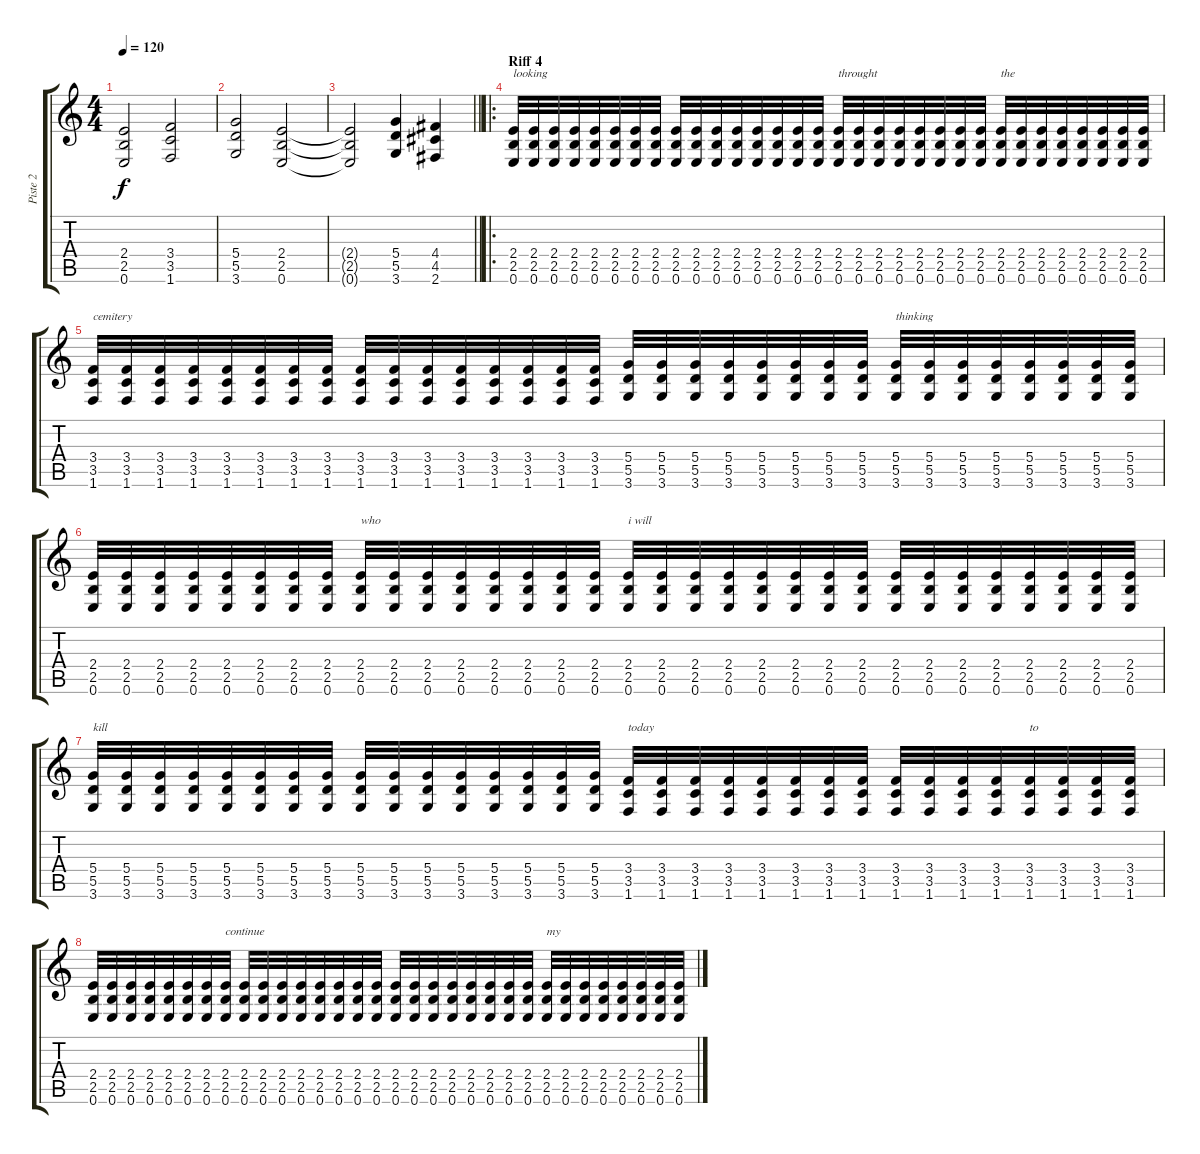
\track ("Piste 2" "Piste 2") {instrument distortionguitar}
\staff {score tabs}
\tuning (E4 B3 G3 D3 A2 E2) {hide}
\ts (4 4)
\tempo 120
\clef g2
\ks c
(2.4{t} 2.5{t} 0.6{t}).2{dy f} (3.4 3.5 1.6).2 |
(5.4 5.5 3.6).2 (2.4 2.5 0.6).2 |
\barLineRight lightlight
(2.4{t} 2.5{t} 0.6{t}).2 (5.4 5.5 3.6).4 (4.4 4.5 2.6).4 |
\ro
\section ("" "Riff 4")
(2.4 2.5 0.6).32{txt "looking"} (2.4 2.5 0.6).32 (2.4 2.5 0.6).32 (2.4 2.5 0.6).32 (2.4 2.5 0.6).32 (2.4 2.5 0.6).32 (2.4 2.5 0.6).32 (2.4 2.5 0.6).32 (2.4 2.5 0.6).32 (2.4 2.5 0.6).32 (2.4 2.5 0.6).32 (2.4 2.5 0.6).32 (2.4 2.5 0.6).32 (2.4 2.5 0.6).32 (2.4 2.5 0.6).32 (2.4 2.5 0.6).32 (2.4 2.5 0.6).32{txt "throught"} (2.4 2.5 0.6).32 (2.4 2.5 0.6).32 (2.4 2.5 0.6).32 (2.4 2.5 0.6).32 (2.4 2.5 0.6).32 (2.4 2.5 0.6).32 (2.4 2.5 0.6).32 (2.4 2.5 0.6).32{txt "the"} (2.4 2.5 0.6).32 (2.4 2.5 0.6).32 (2.4 2.5 0.6).32 (2.4 2.5 0.6).32 (2.4 2.5 0.6).32 (2.4 2.5 0.6).32 (2.4 2.5 0.6).32 |
(3.4 3.5 1.6).32{txt "cemitery"} (3.4 3.5 1.6).32 (3.4 3.5 1.6).32 (3.4 3.5 1.6).32 (3.4 3.5 1.6).32 (3.4 3.5 1.6).32 (3.4 3.5 1.6).32 (3.4 3.5 1.6).32 (3.4 3.5 1.6).32 (3.4 3.5 1.6).32 (3.4 3.5 1.6).32 (3.4 3.5 1.6).32 (3.4 3.5 1.6).32 (3.4 3.5 1.6).32 (3.4 3.5 1.6).32 (3.4 3.5 1.6).32 (5.4 5.5 3.6).32 (5.4 5.5 3.6).32 (5.4 5.5 3.6).32 (5.4 5.5 3.6).32 (5.4 5.5 3.6).32 (5.4 5.5 3.6).32 (5.4 5.5 3.6).32 (5.4 5.5 3.6).32 (5.4 5.5 3.6).32{txt "thinking"} (5.4 5.5 3.6).32 (5.4 5.5 3.6).32 (5.4 5.5 3.6).32 (5.4 5.5 3.6).32 (5.4 5.5 3.6).32 (5.4 5.5 3.6).32 (5.4 5.5 3.6).32 |
(2.4 2.5 0.6).32 (2.4 2.5 0.6).32 (2.4 2.5 0.6).32 (2.4 2.5 0.6).32 (2.4 2.5 0.6).32 (2.4 2.5 0.6).32 (2.4 2.5 0.6).32 (2.4 2.5 0.6).32 (2.4 2.5 0.6).32{txt "who"} (2.4 2.5 0.6).32 (2.4 2.5 0.6).32 (2.4 2.5 0.6).32 (2.4 2.5 0.6).32 (2.4 2.5 0.6).32 (2.4 2.5 0.6).32 (2.4 2.5 0.6).32 (2.4 2.5 0.6).32{txt "i will"} (2.4 2.5 0.6).32 (2.4 2.5 0.6).32 (2.4 2.5 0.6).32 (2.4 2.5 0.6).32 (2.4 2.5 0.6).32 (2.4 2.5 0.6).32 (2.4 2.5 0.6).32 (2.4 2.5 0.6).32 (2.4 2.5 0.6).32 (2.4 2.5 0.6).32 (2.4 2.5 0.6).32 (2.4 2.5 0.6).32 (2.4 2.5 0.6).32 (2.4 2.5 0.6).32 (2.4 2.5 0.6).32 |
(5.4 5.5 3.6).32{txt "kill"} (5.4 5.5 3.6).32 (5.4 5.5 3.6).32 (5.4 5.5 3.6).32 (5.4 5.5 3.6).32 (5.4 5.5 3.6).32 (5.4 5.5 3.6).32 (5.4 5.5 3.6).32 (5.4 5.5 3.6).32 (5.4 5.5 3.6).32 (5.4 5.5 3.6).32 (5.4 5.5 3.6).32 (5.4 5.5 3.6).32 (5.4 5.5 3.6).32 (5.4 5.5 3.6).32 (5.4 5.5 3.6).32 (3.4 3.5 1.6).32{txt "today"} (3.4 3.5 1.6).32 (3.4 3.5 1.6).32 (3.4 3.5 1.6).32 (3.4 3.5 1.6).32 (3.4 3.5 1.6).32 (3.4 3.5 1.6).32 (3.4 3.5 1.6).32 (3.4 3.5 1.6).32 (3.4 3.5 1.6).32 (3.4 3.5 1.6).32 (3.4 3.5 1.6).32 (3.4 3.5 1.6).32{txt "to"} (3.4 3.5 1.6).32 (3.4 3.5 1.6).32 (3.4 3.5 1.6).32 |
(2.4 2.5 0.6).32 (2.4 2.5 0.6).32 (2.4 2.5 0.6).32 (2.4 2.5 0.6).32 (2.4 2.5 0.6).32 (2.4 2.5 0.6).32 (2.4 2.5 0.6).32 (2.4 2.5 0.6).32{txt "continue"} (2.4 2.5 0.6).32 (2.4 2.5 0.6).32 (2.4 2.5 0.6).32 (2.4 2.5 0.6).32 (2.4 2.5 0.6).32 (2.4 2.5 0.6).32 (2.4 2.5 0.6).32 (2.4 2.5 0.6).32 (2.4 2.5 0.6).32 (2.4 2.5 0.6).32 (2.4 2.5 0.6).32 (2.4 2.5 0.6).32 (2.4 2.5 0.6).32 (2.4 2.5 0.6).32 (2.4 2.5 0.6).32 (2.4 2.5 0.6).32 (2.4 2.5 0.6).32{txt "my"} (2.4 2.5 0.6).32 (2.4 2.5 0.6).32 (2.4 2.5 0.6).32 (2.4 2.5 0.6).32 (2.4 2.5 0.6).32 (2.4 2.5 0.6).32 (2.4 2.5 0.6).32
